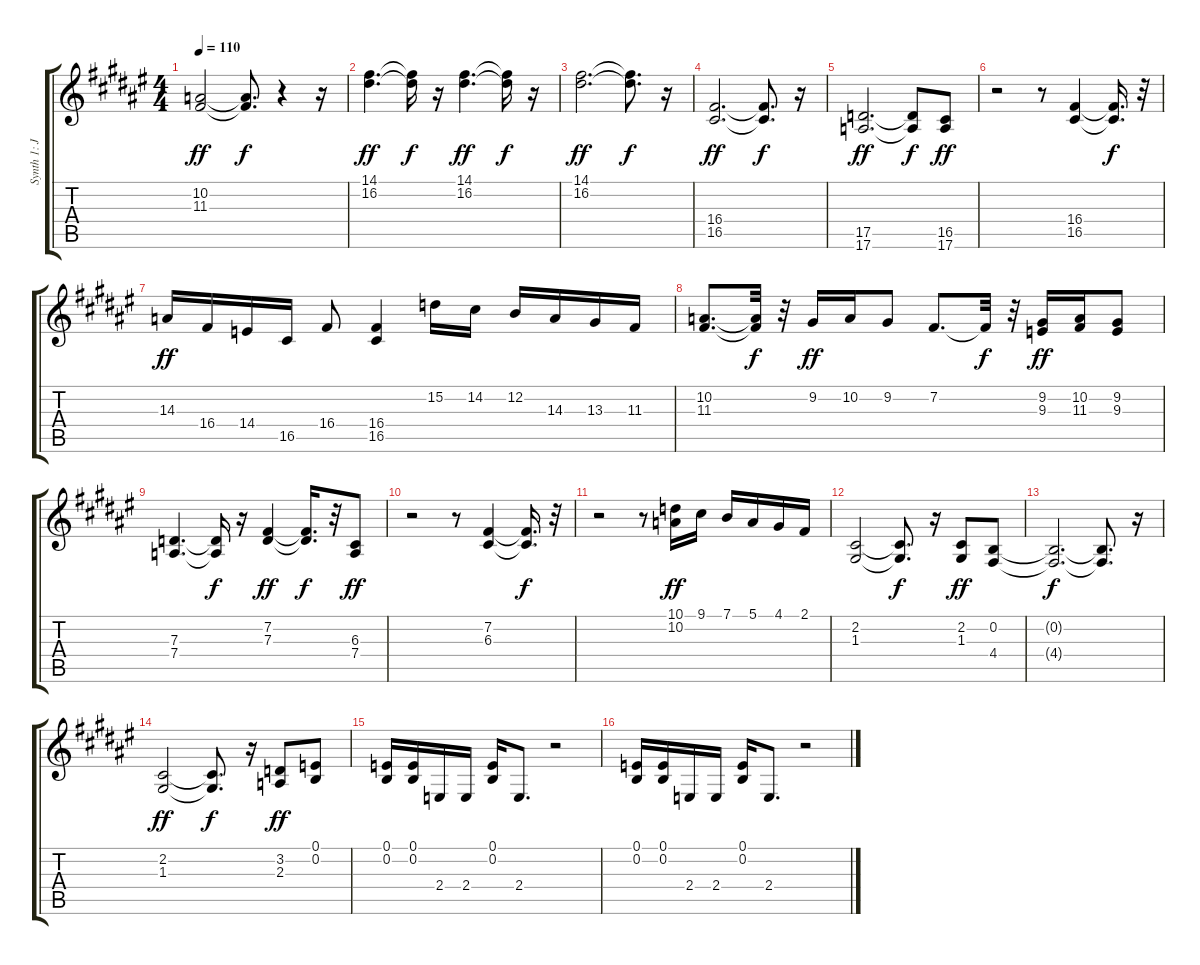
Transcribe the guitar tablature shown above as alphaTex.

\track ("Synth 1: Jeff Bova" "Synth 1: J") {instrument synthbrass1}
\staff {score tabs}
\tuning (E4 B3 G3 D3 A2 E2) {hide}
\ts (4 4)
\tempo 110
\clef g2
\ks f#
(10.2 11.3).2{dy ff} (10.2{t} 11.3{t}).8{d dy f} r.4 r.16 |
(14.1 16.2).4{d dy ff} (14.1{t} 16.2{t}).16{dy f} r.16 (14.1 16.2).4{d dy ff} (14.1{t} 16.2{t}).16{dy f} r.16 |
(14.1 16.2).2{d dy ff} (14.1{t} 16.2{t}).8{d dy f} r.16 |
(16.4 16.5).2{d dy ff} (16.4{t} 16.5{t}).8{d dy f} r.16 |
(17.5 17.6).2{d dy ff} (17.5{t} 17.6{t}).8{dy f} (16.5 17.6).8{dy ff} |
r.2 r.8 (16.4 16.5).4 (16.4{t} 16.5{t}).16{d dy f} r.32 |
14.3.16{dy ff} 16.4.16 14.4.16 16.5.16 16.4.8 (16.4 16.5).4 15.2.16 14.2.16 12.2.16 14.3.16 13.3.16 11.3.16 |
(10.2 11.3).8{d} (10.2{t} 11.3{t}).32{dy f} r.32 9.2.16{dy ff} 10.2.16 9.2.8 7.2.8{d} 7.2{t}.32{dy f} r.32 (9.2 9.3).16{dy ff} (10.2 11.3).16 (9.2 9.3).8 |
(7.3 7.4).4{d} (7.3{t} 7.4{t}).16{dy f} r.16 (7.2 7.3).4{dy ff} (7.2{t} 7.3{t}).16{d dy f} r.32 (6.3 7.4).8{dy ff} |
r.2 r.8 (7.2 6.3).4 (7.2{t} 6.3{t}).16{d dy f} r.32 |
r.2 r.8 (10.1 10.2).16{dy ff} 9.1.16 7.1.16 5.1.16 4.1.16 2.1.16 |
(2.2 1.3).2 (2.2{t} 1.3{t}).8{d dy f} r.16 (2.2 1.3).8{dy ff} (0.2 4.4).8 |
(0.2{t} 4.4{t}).2{d dy f} (0.2{t} 4.4{t}).8{d} r.16 |
(2.2 1.3).2{dy ff} (2.2{t} 1.3{t}).8{d dy f} r.16 (3.2 2.3).8{dy ff} (0.1 0.2).8 |
(0.1 0.2).16 (0.1 0.2).16 2.4.16 2.4.16 (0.1 0.2).16 2.4.8{d} r.2 |
(0.1 0.2).16 (0.1 0.2).16 2.4.16 2.4.16 (0.1 0.2).16 2.4.8{d} r.2
